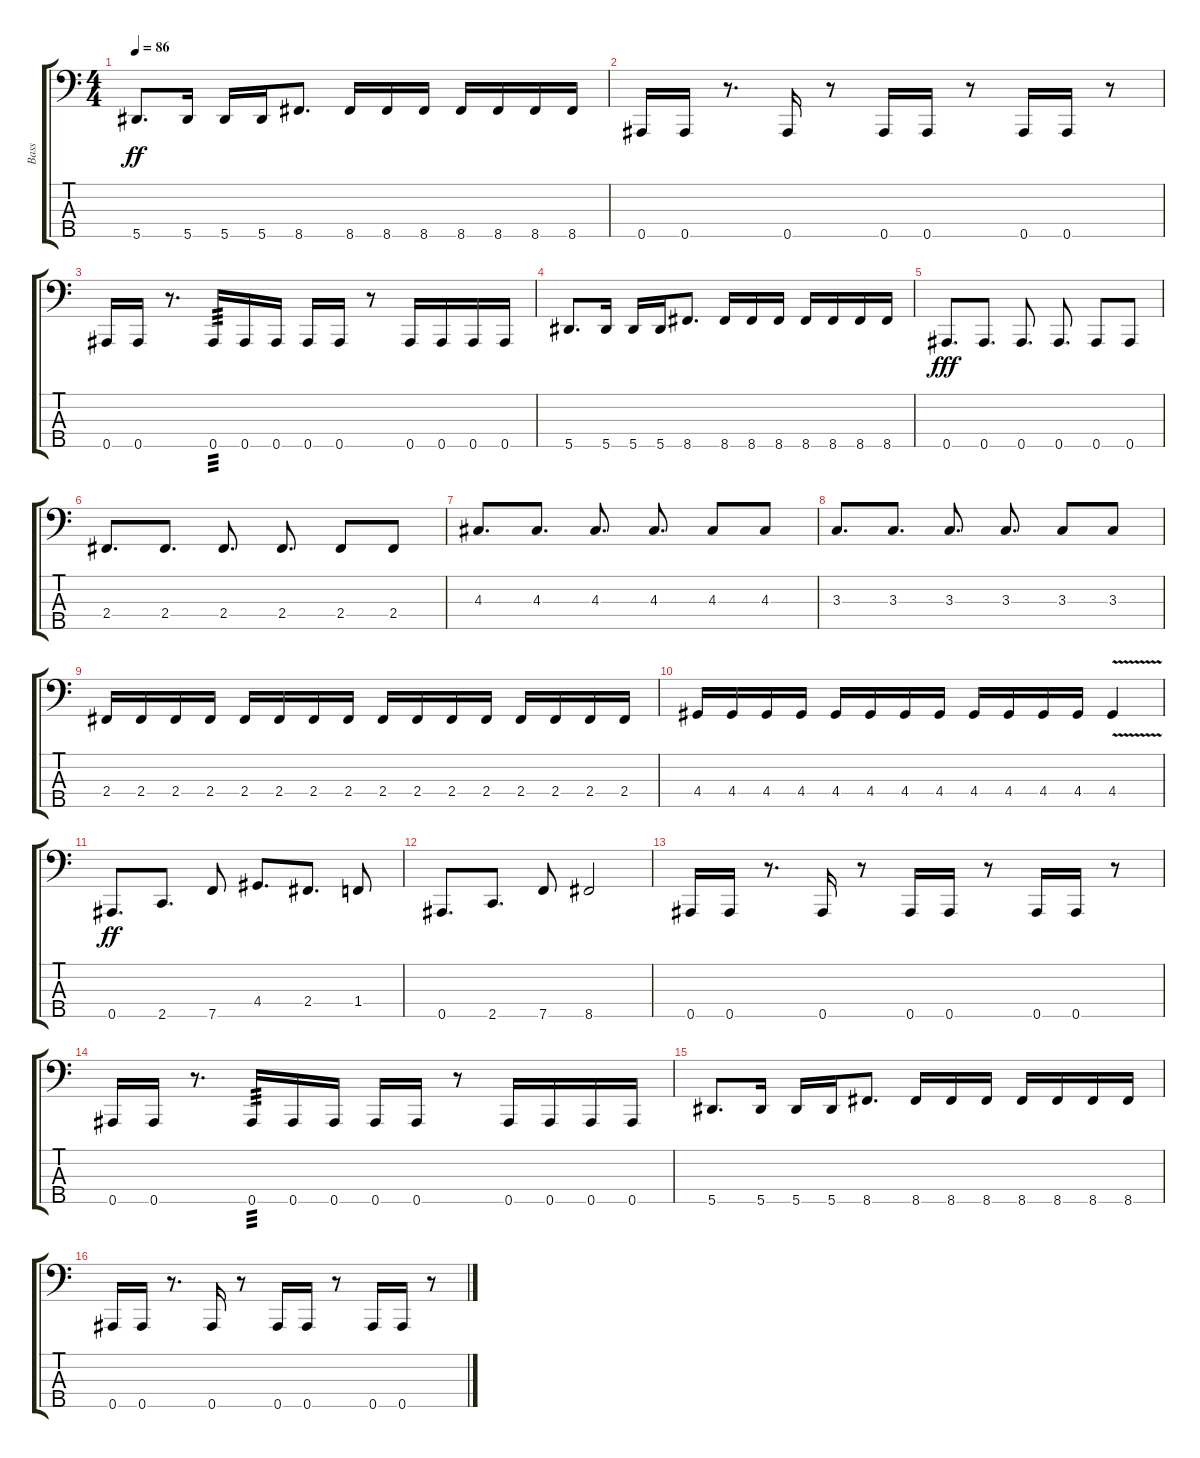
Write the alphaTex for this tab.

\track ("Bass" "Bass") {instrument electricbasspick}
\staff {score tabs}
\tuning (G2 D2 A1 E1 Bb0) {hide}
\ts (4 4)
\tempo 86
\clef f4
\ks c
5.5.8{d dy ff} 5.5.16 5.5.16 5.5.16 8.5.8{d} 8.5.16 8.5.16 8.5.16 8.5.16 8.5.16 8.5.16 8.5.16 |
0.5.16 0.5.16 r.8{d} 0.5.16 r.8 0.5.16 0.5.16 r.8 0.5.16 0.5.16 r.8 |
0.5.16 0.5.16 r.8{d} 0.5.16{tp 3} 0.5.16 0.5.16 0.5.16 0.5.16 r.8 0.5.16 0.5.16 0.5.16 0.5.16 |
5.5.8{d} 5.5.16 5.5.16 5.5.16 8.5.8{d} 8.5.16 8.5.16 8.5.16 8.5.16 8.5.16 8.5.16 8.5.16 |
0.5.8{d dy fff} 0.5.8{d} 0.5.8{d} 0.5.8{d} 0.5.8 0.5.8 |
2.4.8{d} 2.4.8{d} 2.4.8{d} 2.4.8{d} 2.4.8 2.4.8 |
4.3.8{d} 4.3.8{d} 4.3.8{d} 4.3.8{d} 4.3.8 4.3.8 |
3.3.8{d} 3.3.8{d} 3.3.8{d} 3.3.8{d} 3.3.8 3.3.8 |
2.4.16 2.4.16 2.4.16 2.4.16 2.4.16 2.4.16 2.4.16 2.4.16 2.4.16 2.4.16 2.4.16 2.4.16 2.4.16 2.4.16 2.4.16 2.4.16 |
4.4.16 4.4.16 4.4.16 4.4.16 4.4.16 4.4.16 4.4.16 4.4.16 4.4.16 4.4.16 4.4.16 4.4.16 4.4{v}.4 |
0.5.8{d dy ff} 2.5.8{d} 7.5.8 4.4.8{d} 2.4.8{d} 1.4.8 |
0.5.8{d} 2.5.8{d} 7.5.8 8.5.2 |
0.5.16 0.5.16 r.8{d} 0.5.16 r.8 0.5.16 0.5.16 r.8 0.5.16 0.5.16 r.8 |
0.5.16 0.5.16 r.8{d} 0.5.16{tp 3} 0.5.16 0.5.16 0.5.16 0.5.16 r.8 0.5.16 0.5.16 0.5.16 0.5.16 |
5.5.8{d} 5.5.16 5.5.16 5.5.16 8.5.8{d} 8.5.16 8.5.16 8.5.16 8.5.16 8.5.16 8.5.16 8.5.16 |
0.5.16 0.5.16 r.8{d} 0.5.16 r.8 0.5.16 0.5.16 r.8 0.5.16 0.5.16 r.8
